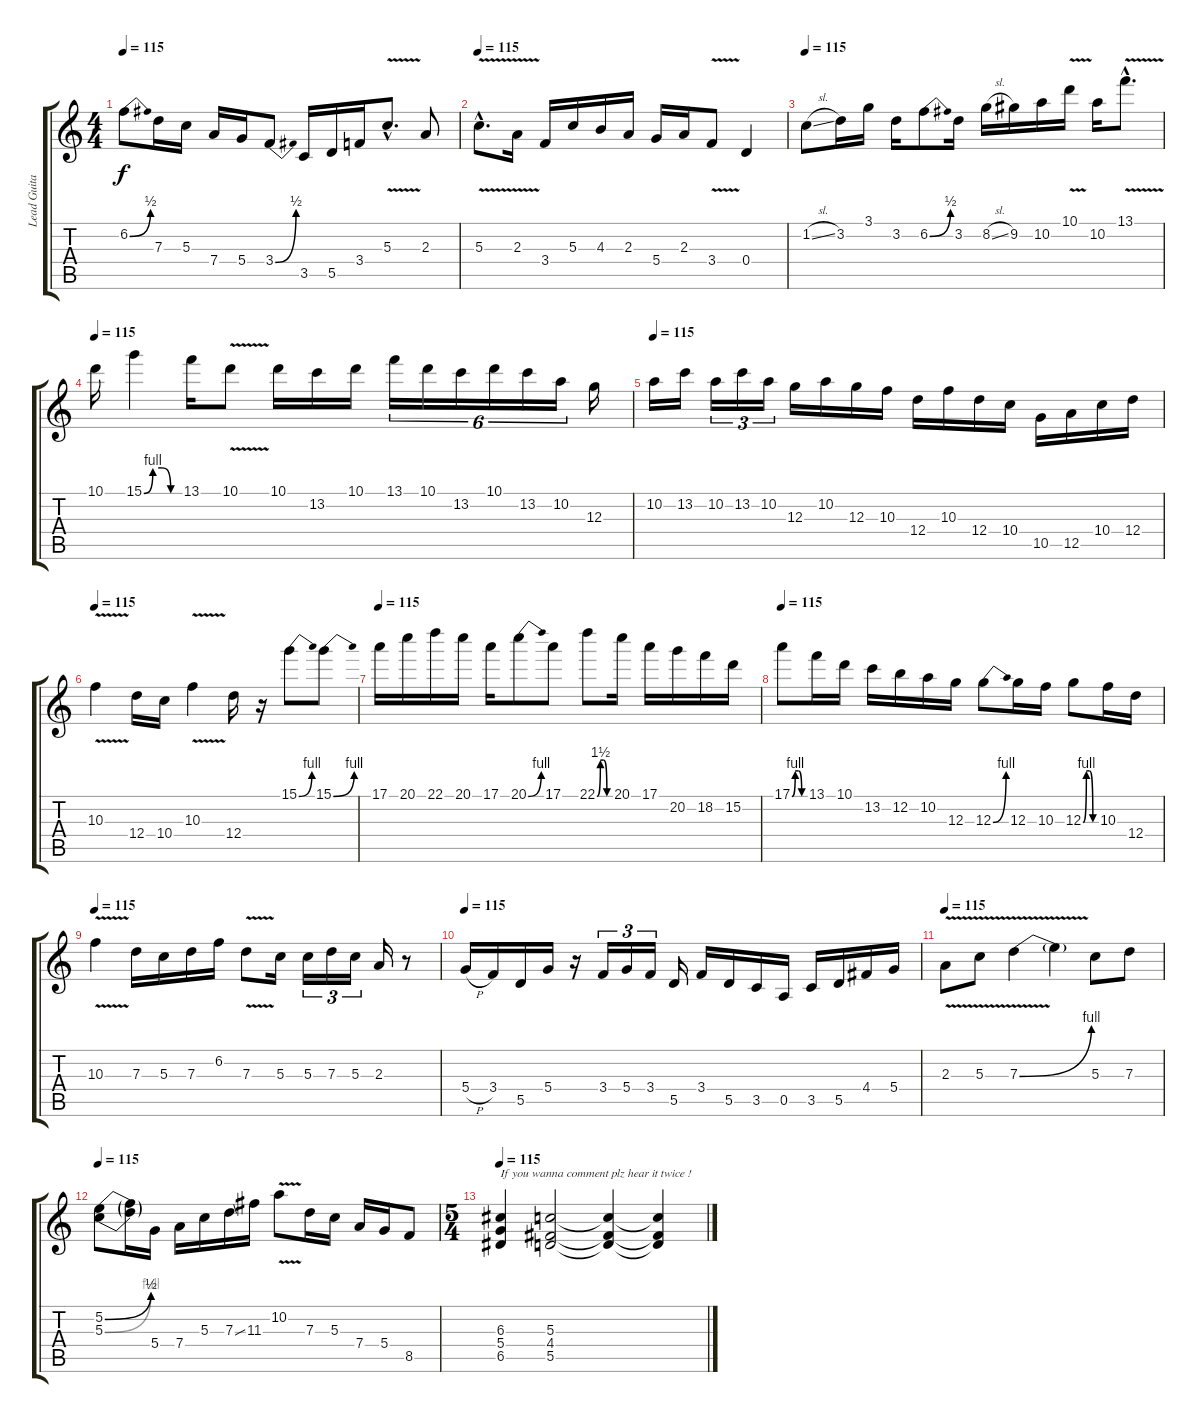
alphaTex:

\track ("Lead Guitar" "Lead Guita") {instrument overdrivenguitar}
\staff {score tabs}
\tuning (E4 B3 G3 D3 A2 D2) {hide}
\ts (4 4)
\tempo 115
\clef g2
\ks c
6.2{be (bend 0 0 60 2)}.8{dy f} 7.3.16 5.3.16 7.4.16 5.4.16 3.4{be (bend 0 0 60 2)}.8 3.5.16 5.5.16 3.4.16 5.3{v hac}.8{d} 2.3.8 |
\tempo 115
5.3{v hac}.8{d} 2.3{v}.16 3.4.16 5.3.16 4.3.16 2.3.16 5.4.16 2.3.16 3.4{v}.8 0.4.4 |
\tempo 115
1.2{sl}.8 3.2.16 3.1.16 3.2.16 6.2{be (bend 0 0 60 2)}.8 3.2.16 8.2{sl}.16 9.2.16 10.2.16 10.1{v}.16 10.2.16 13.1{v hac}.8{d} |
\tempo 115
10.1.16 15.1{be (custom 0 0 15 4 30 4 45 0 60 0)}.4 13.1.16 10.1{v}.8 10.1.16 13.2.16 10.1.16 13.1.16{tu (6 4)} 10.1.16{tu (6 4)} 13.2.16{tu (6 4)} 10.1.16{tu (6 4)} 13.2.16{tu (6 4)} 10.2.16{tu (6 4)} 12.3.16 |
\tempo 115
10.2.16 13.2.16 10.2.16{tu (3 2)} 13.2.16{tu (3 2)} 10.2.16{tu (3 2)} 12.3.16 10.2.16 12.3.16 10.3.16 12.4.16 10.3.16 12.4.16 10.4.16 10.5.16 12.5.16 10.4.16 12.4.16 |
\tempo 115
10.3{v}.4 12.4.16 10.4.16 10.3{v}.4 12.4.16 r.16 15.1{be (bend 0 0 60 4)}.8 15.1{be (bend 0 0 60 4)}.8 |
\tempo 115
17.1.16 20.1.16 22.1.16 20.1.16 17.1.16 20.1{be (bend 0 0 60 4)}.8 17.1.8 22.1{be (custom 0 0 15 6 30 6 45 0 60 0)}.8 20.1.16 17.1.16 20.2.16 18.2.16 15.2.16 |
\tempo 115
17.1{be (custom 0 0 15 4 30 4 45 0 60 0)}.8 13.1.16 10.1.16 13.2.16 12.2.16 10.2.16 12.3.16 12.3{be (bend 0 0 60 4)}.8 12.3.16 10.3.16 12.3{be (custom 0 0 15 4 30 4 45 0 60 0)}.8 10.3.16 12.4.16 |
\tempo 115
10.3{v}.4 7.3.16 5.3.16 7.3.16 6.2.16 7.3{v}.8 5.3.16 5.3.16{tu (3 2)} 7.3.16{tu (3 2)} 5.3.16{tu (3 2)} 2.3.16 r.8 |
\tempo 115
5.4{h}.16 3.4.16 5.5.16 5.4.16 r.16 3.4.16{tu (3 2)} 5.4.16{tu (3 2)} 3.4.16{tu (3 2)} 5.5.16 3.4.16 5.5.16 3.5.16 0.5.16 3.5.16 5.5.16 4.4.16 5.4.16 |
\tempo 115
2.3{v}.8 5.3{v}.8 7.3{be (bend 0 0 60 4) v}.4 7.3{t}.4 5.3.8 7.3.8 |
\tempo 115
(5.2{be (bend 0 0 60 2)} 5.3{be (bend 0 0 60 4)}).8 (5.2{t} 5.3{t}).16 5.4.16 7.4.16 5.3.16 7.3{ss}.16 11.3.16 10.2{v}.8 7.3.16 5.3.16 7.4.16 5.4.16 8.5.8 |
\ts (5 4)
\tempo 115
(6.3 5.4 6.5).4{txt "If you wanna comment plz hear it twice !"} (5.3 4.4 5.5).2 (5.3{t} 4.4{t} 5.5{t}).4 (5.3{t} 4.4{t} 5.5{t}).4
